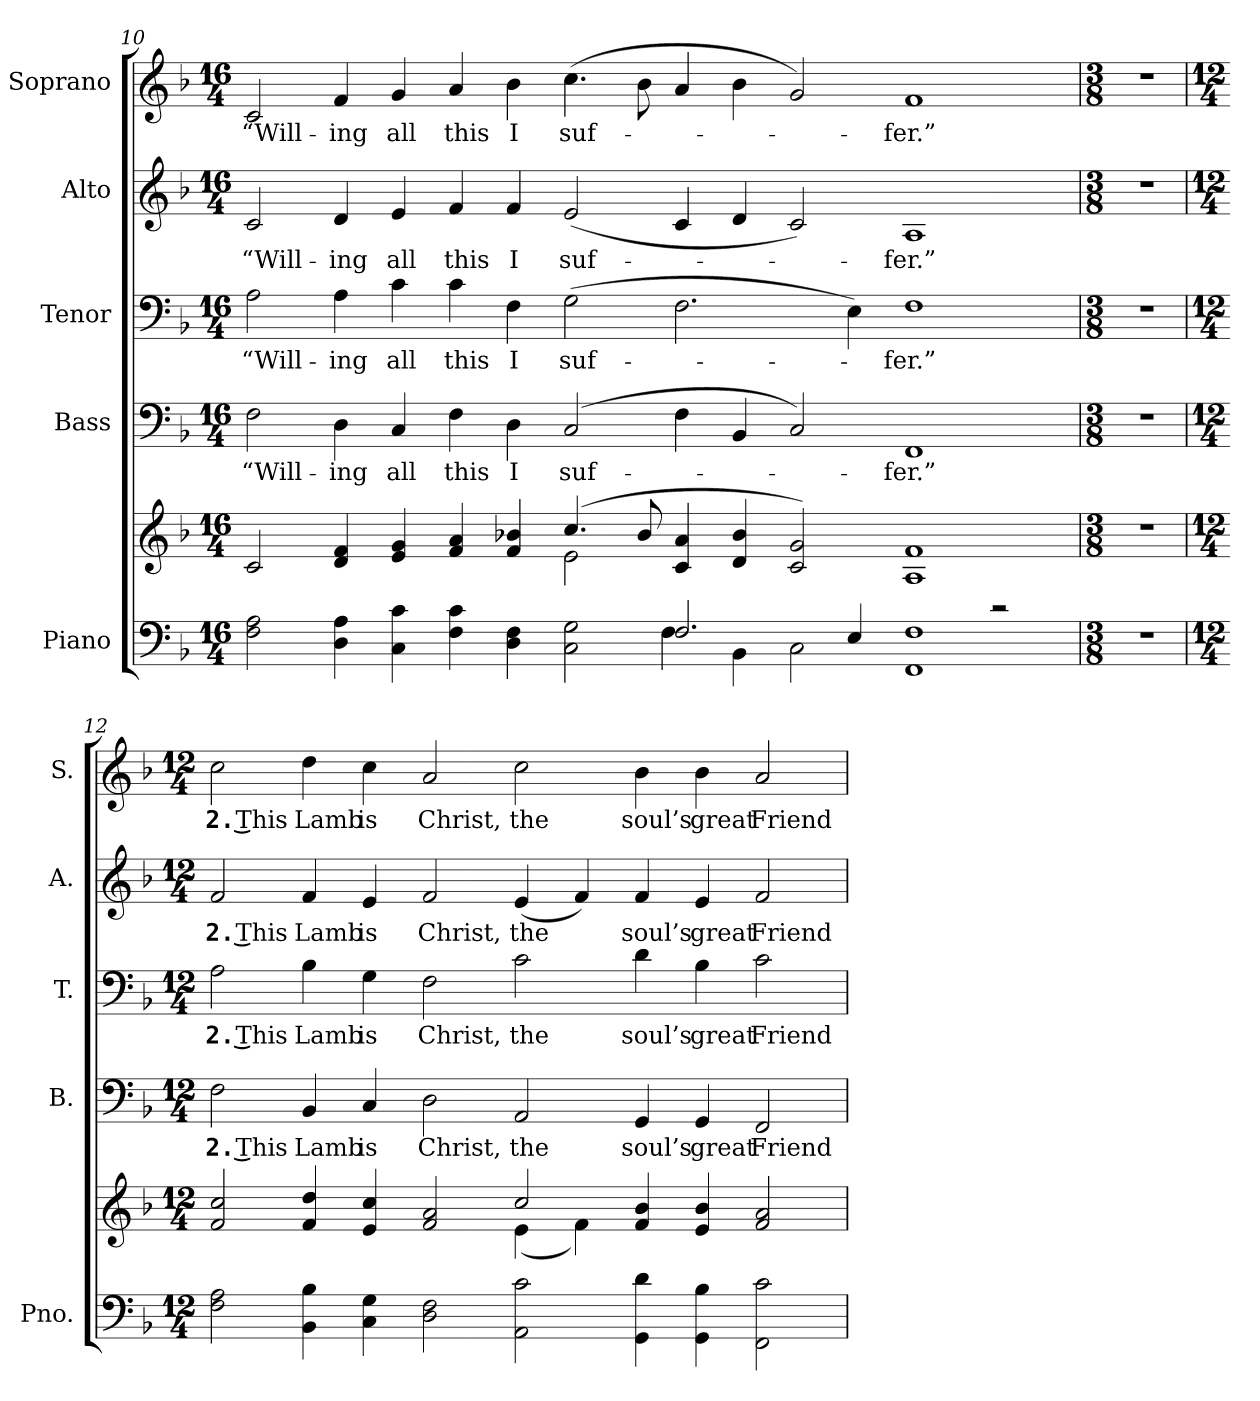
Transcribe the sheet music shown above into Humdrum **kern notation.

**kern	**kern	**kern	**text	**kern	**text	**kern	**text	**kern	**text
*part5	*part5	*part4	*part4	*part3	*part3	*part2	*part2	*part1	*part1
*staff6	*staff5	*staff4	*staff4	*staff3	*staff3	*staff2	*staff2	*staff1	*staff1
*I"Piano	*	*I"Bass	*	*I"Tenor	*	*I"Alto	*	*I"Soprano	*
*I'Pno.	*	*I'B.	*	*I'T.	*	*I'A.	*	*I'S.	*
!!LO:PB:g=z
*clefF4	*clefG2	*clefF4	*	*clefF4	*	*clefG2	*	*clefG2	*
*k[b-]	*k[b-]	*k[b-]	*	*k[b-]	*	*k[b-]	*	*k[b-]	*
*F:	*F:	*F:	*	*F:	*	*F:	*	*F:	*
*M16/4	*M16/4	*M16/4	*	*M16/4	*	*M16/4	*	*M16/4	*
=10	=10	=10	=10	=10	=10	=10	=10	=10	=10
*^	*^	*	*	*	*	*	*	*	*
!	!	!	!	!	!LO:LY:b:color=#000000	!	!	!	!	!	!
!	!	!	!	!	!	!	!LO:LY:b:color=#000000	!	!	!	!
!	!	!	!	!	!	!	!	!	!LO:LY:b:color=#000000	!	!
!	!	!	!	!	!	!	!	!	!	!	!LO:LY:b:color=#000000
2Fi\ 2Ai	2ryy	2ci/	2ryy	2Fi\	“Will-	2Ai\	“Will-	2ci/	“Will-	2ci/	“Will-
!	!	!	!	!	!LO:LY:b:color=#000000	!	!	!	!	!	!
!	!	!	!	!	!	!	!LO:LY:b:color=#000000	!	!	!	!
!	!	!	!	!	!	!	!	!	!LO:LY:b:color=#000000	!	!
!	!	!	!	!	!	!	!	!	!	!	!LO:LY:b:color=#000000
4Di\ 4Ai	1ryy	4di/ 4fi	1ryy	4Di\	-ing	4Ai\	-ing	4di/	-ing	4fi/	-ing
!	!	!	!	!	!LO:LY:b:color=#000000	!	!	!	!	!	!
!	!	!	!	!	!	!	!LO:LY:b:color=#000000	!	!	!	!
!	!	!	!	!	!	!	!	!	!LO:LY:b:color=#000000	!	!
!	!	!	!	!	!	!	!	!	!	!	!LO:LY:b:color=#000000
4Ci\ 4ci	.	4ei/ 4gi	.	4Ci/	all	4ci\	all	4ei/	all	4gi/	all
!	!	!	!	!	!LO:LY:b:color=#000000	!	!	!	!	!	!
!	!	!	!	!	!	!	!LO:LY:b:color=#000000	!	!	!	!
!	!	!	!	!	!	!	!	!	!LO:LY:b:color=#000000	!	!
!	!	!	!	!	!	!	!	!	!	!	!LO:LY:b:color=#000000
4Fi\ 4ci	.	4fi/ 4ai	.	4Fi\	this	4ci\	this	4fi/	this	4ai/	this
!	!	!	!	!	!LO:LY:b:color=#000000	!	!	!	!	!	!
!	!	!	!	!	!	!	!LO:LY:b:color=#000000	!	!	!	!
!	!	!	!	!	!	!	!	!	!LO:LY:b:color=#000000	!	!
!	!	!	!	!	!	!	!	!	!	!	!LO:LY:b:color=#000000
4Di\ 4Fi	.	4fi/ 4b-Xi	.	4Di\	I	4Fi\	I	4fi/	I	4b-i\	I
!	!	!	!	!	!LO:LY:b:color=#000000	!	!	!	!	!	!
!	!	!	!	!	!	!	!LO:LY:b:color=#000000	!	!	!	!
!	!	!	!	!	!	!	!	!	!LO:LY:b:color=#000000	!	!
!	!	!	!	!	!	!	!	!	!	!	!LO:LY:b:color=#000000
2Ci\ 2Gi	2ryy	(4.cci/	2ei\	(2Ci/	suf-	(2Gi\	suf-	(2ei/	suf-	(4.cci\	suf-
.	.	8b-i/	.	.	.	.	.	.	.	8b-i\	.
2.Fi/	4Fi\	4ci/ 4ai	2ryy	4Fi\	.	2.Fi\	.	4ci/	.	4ai/	.
.	4BB-i\	4di/ 4b-i	.	4BB-i/	.	.	.	4di/	.	4b-i\	.
.	2Ci\	2ci/ 2gi)	1ryy	2Ci/)	.	.	.	2ci/)	.	2gi/)	.
4Ei/	.	.	.	.	.	4Ei\)	.	.	.	.	.
!	!	!	!	!	!LO:LY:b:color=#000000	!	!	!	!	!	!
!	!	!	!	!	!	!	!LO:LY:b:color=#000000	!	!	!	!
!	!	!	!	!	!	!	!	!	!LO:LY:b:color=#000000	!	!
!	!	!	!	!	!	!	!	!	!	!	!LO:LY:b:color=#000000
1FFi 1Fi	1ryy	1Ai 1fi	.	1FFi	-fer.”	1Fi	-fer.”	1Ai	-fer.”	1fi	-fer.”
.	.	.	2r	.	.	.	.	.	.	.	.
*v	*v	*	*	*	*	*	*	*	*	*	*
*	*v	*v	*	*	*	*	*	*	*	*
!!LO:PB:g=z
=11	=11	=11	=11	=11	=11	=11	=11	=11	=11
*M3/8	*M3/8	*M3/8	*	*M3/8	*	*M3/8	*	*M3/8	*
*	*^	*	*	*	*	*	*	*	*
!LO:N:vis=1	!LO:N:vis=1	!	!LO:N:vis=1	!	!LO:N:vis=1	!	!LO:N:vis=1	!	!LO:N:vis=1	!
*	*v	*v	*	*	*	*	*	*	*	*
4.r	4.r	4.r	.	4.r	.	4.r	.	4.r	.
!!LO:PB:g=z
=12	=12	=12	=12	=12	=12	=12	=12	=12	=12
*M12/4	*M12/4	*M12/4	*	*M12/4	*	*M12/4	*	*M12/4	*
*	*^	*	*	*	*	*	*	*	*
!	!	!	!	!LO:LY:b:color=#000000	!	!	!	!	!	!
!	!	!	!	!	!	!LO:LY:b:color=#000000	!	!	!	!
!	!	!	!	!	!	!	!	!LO:LY:b:color=#000000	!	!
!	!	!	!	!	!	!	!	!	!	!LO:LY:b:color=#000000
2Fi\ 2Ai	2fi/ 2cci	2.ryy	2Fi\	2. This	2Ai\	2. This	2fi/	2. This	2cci\	2. This
!	!	!	!	!LO:LY:b:color=#000000	!	!	!	!	!	!
!	!	!	!	!	!	!LO:LY:b:color=#000000	!	!	!	!
!	!	!	!	!	!	!	!	!LO:LY:b:color=#000000	!	!
!	!	!	!	!	!	!	!	!	!	!LO:LY:b:color=#000000
4BB-i\ 4B-i	4fi/ 4ddi	.	4BB-i/	Lamb	4B-i\	Lamb	4fi/	Lamb	4ddi\	Lamb
!	!	!	!	!LO:LY:b:color=#000000	!	!	!	!	!	!
!	!	!	!	!	!	!LO:LY:b:color=#000000	!	!	!	!
!	!	!	!	!	!	!	!	!LO:LY:b:color=#000000	!	!
!	!	!	!	!	!	!	!	!	!	!LO:LY:b:color=#000000
4Ci\ 4Gi	4ei/ 4cci	2.ryy	4Ci/	is	4Gi\	is	4ei/	is	4cci\	is
!	!	!	!	!LO:LY:b:color=#000000	!	!	!	!	!	!
!	!	!	!	!	!	!LO:LY:b:color=#000000	!	!	!	!
!	!	!	!	!	!	!	!	!LO:LY:b:color=#000000	!	!
!	!	!	!	!	!	!	!	!	!	!LO:LY:b:color=#000000
2Di\ 2Fi	2fi/ 2ai	.	2Di\	Christ,	2Fi\	Christ,	2fi/	Christ,	2ai/	Christ,
!	!	!	!	!LO:LY:b:color=#000000	!	!	!	!	!	!
!	!	!	!	!	!	!LO:LY:b:color=#000000	!	!	!	!
!	!	!	!	!	!	!	!	!LO:LY:b:color=#000000	!	!
!	!	!	!	!	!	!	!	!	!	!LO:LY:b:color=#000000
2AAi\ 2ci	2cci/	(4ei\	2AAi/	the	2ci\	the	(4ei/	the	2cci\	the
.	.	4fi\)	.	.	.	.	4fi/)	.	.	.
!	!	!	!	!LO:LY:b:color=#000000	!	!	!	!	!	!
!	!	!	!	!	!	!LO:LY:b:color=#000000	!	!	!	!
!	!	!	!	!	!	!	!	!LO:LY:b:color=#000000	!	!
!	!	!	!	!	!	!	!	!	!	!LO:LY:b:color=#000000
4GGi\ 4di	4fi/ 4b-i	4ryy	4GGi/	soul’s	4di\	soul’s	4fi/	soul’s	4b-i\	soul’s
!	!	!	!	!LO:LY:b:color=#000000	!	!	!	!	!	!
!	!	!	!	!	!	!LO:LY:b:color=#000000	!	!	!	!
!	!	!	!	!	!	!	!	!LO:LY:b:color=#000000	!	!
!	!	!	!	!	!	!	!	!	!	!LO:LY:b:color=#000000
4GGi\ 4B-i	4ei/ 4b-i	2.ryy	4GGi/	great	4B-i\	great	4ei/	great	4b-i\	great
!	!	!	!	!LO:LY:b:color=#000000	!	!	!	!	!	!
!	!	!	!	!	!	!LO:LY:b:color=#000000	!	!	!	!
!	!	!	!	!	!	!	!	!LO:LY:b:color=#000000	!	!
!	!	!	!	!	!	!	!	!	!	!LO:LY:b:color=#000000
2FFi\ 2ci	2fi/ 2ai	.	2FFi/	Friend	2ci\	Friend	2fi/	Friend	2ai/	Friend
*	*v	*v	*	*	*	*	*	*	*	*
=	=	=	=	=	=	=	=	=	=
*-	*-	*-	*-	*-	*-	*-	*-	*-	*-
